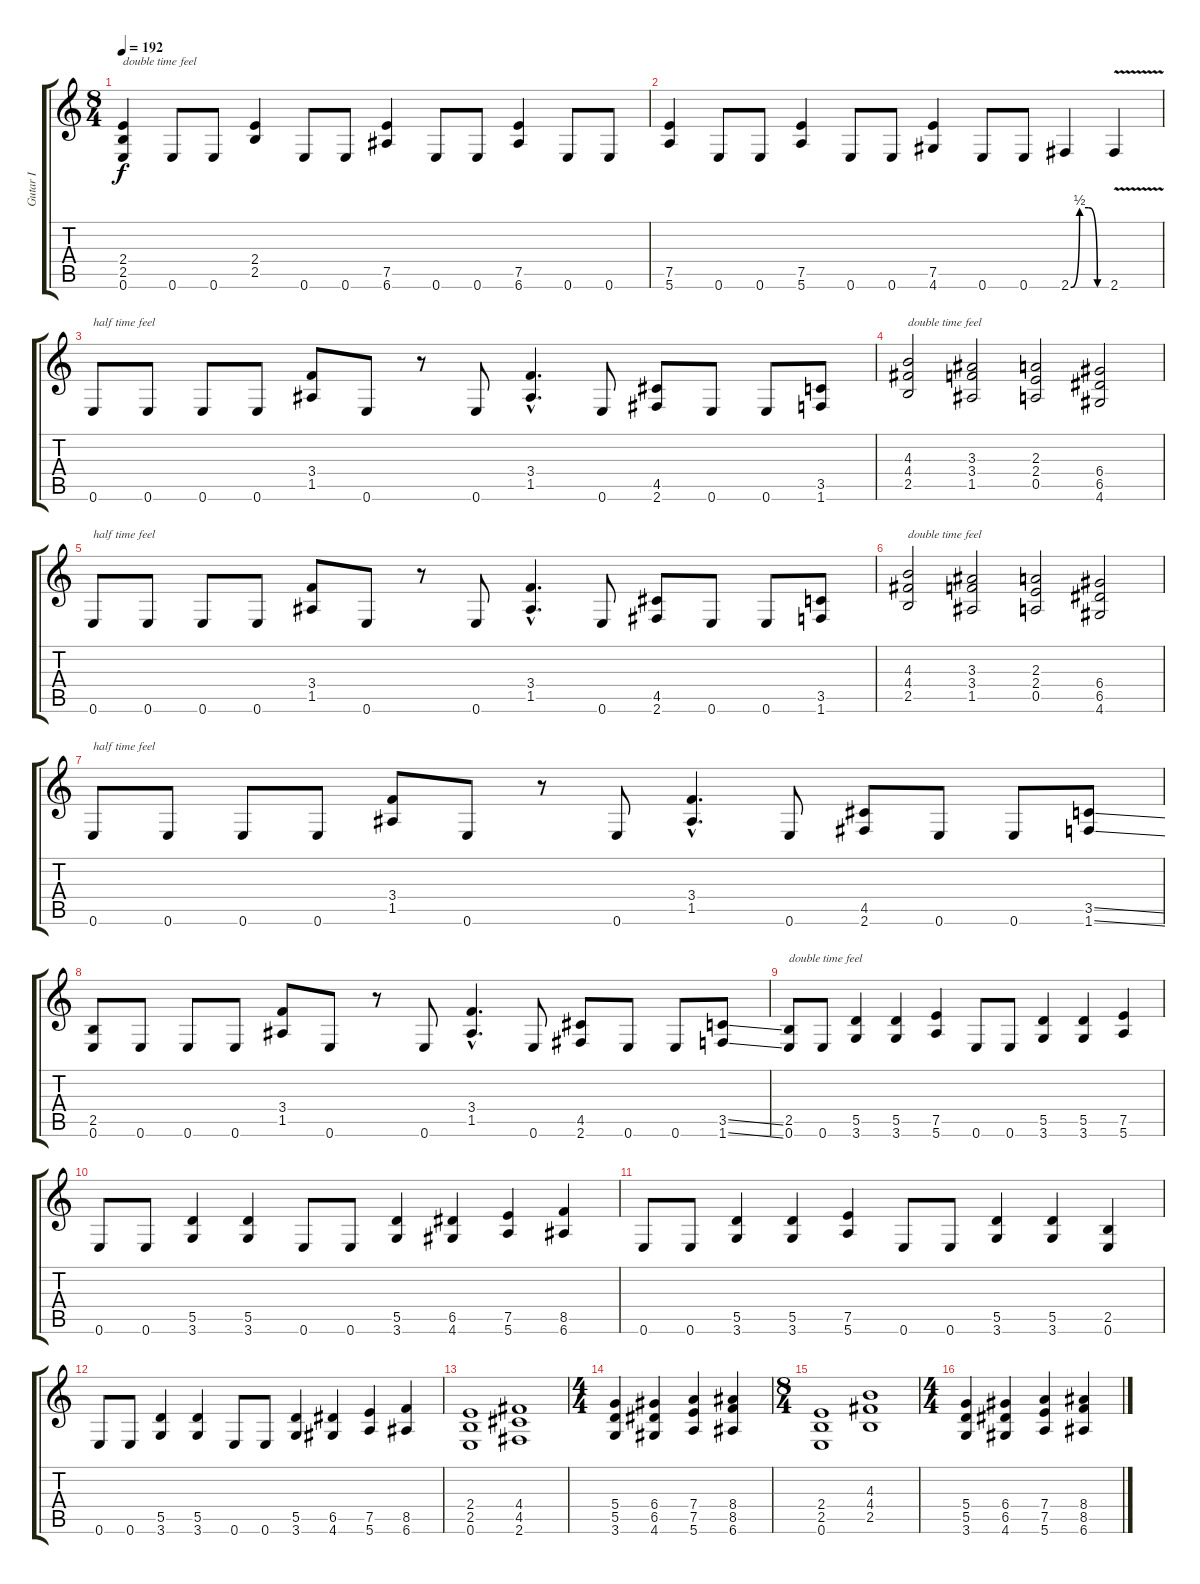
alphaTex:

\track ("Gutar I" "Gutar I") {instrument distortionguitar}
\staff {score tabs}
\tuning (E4 B3 G3 D3 A2 E2) {hide}
\ts (8 4)
\tempo 192
\clef g2
\ks c
(2.4 2.5 0.6).4{txt "double time feel" dy f} 0.6.8 0.6.8 (2.4 2.5).4 0.6.8 0.6.8 (7.5 6.6).4 0.6.8 0.6.8 (7.5 6.6).4 0.6.8 0.6.8 |
(7.5 5.6).4 0.6.8 0.6.8 (7.5 5.6).4 0.6.8 0.6.8 (7.5 4.6).4 0.6.8 0.6.8 2.6{be (custom 0 0 15 2 30 2 45 0 60 0)}.4 2.6{v}.4 |
0.6.8{txt "half time feel"} 0.6.8 0.6.8 0.6.8 (3.4 1.5).8 0.6.8 r.8 0.6.8 (3.4{hac} 1.5{hac}).4{d} 0.6.8 (4.5 2.6).8 0.6.8 0.6.8 (3.5 1.6).8 |
(4.3 4.4 2.5).2{txt "double time feel"} (3.3 3.4 1.5).2 (2.3 2.4 0.5).2 (6.4 6.5 4.6).2 |
0.6.8{txt "half time feel"} 0.6.8 0.6.8 0.6.8 (3.4 1.5).8 0.6.8 r.8 0.6.8 (3.4{hac} 1.5{hac}).4{d} 0.6.8 (4.5 2.6).8 0.6.8 0.6.8 (3.5 1.6).8 |
(4.3 4.4 2.5).2{txt "double time feel"} (3.3 3.4 1.5).2 (2.3 2.4 0.5).2 (6.4 6.5 4.6).2 |
0.6.8{txt "half time feel"} 0.6.8 0.6.8 0.6.8 (3.4 1.5).8 0.6.8 r.8 0.6.8 (3.4{hac} 1.5{hac}).4{d} 0.6.8 (4.5 2.6).8 0.6.8 0.6.8 (3.5{ss} 1.6{ss}).8 |
(2.5 0.6).8 0.6.8 0.6.8 0.6.8 (3.4 1.5).8 0.6.8 r.8 0.6.8 (3.4{hac} 1.5{hac}).4{d} 0.6.8 (4.5 2.6).8 0.6.8 0.6.8 (3.5{ss} 1.6{ss}).8 |
(2.5 0.6).8{txt "double time feel"} 0.6.8 (5.5 3.6).4 (5.5 3.6).4 (7.5 5.6).4 0.6.8 0.6.8 (5.5 3.6).4 (5.5 3.6).4 (7.5 5.6).4 |
0.6.8 0.6.8 (5.5 3.6).4 (5.5 3.6).4 0.6.8 0.6.8 (5.5 3.6).4 (6.5 4.6).4 (7.5 5.6).4 (8.5 6.6).4 |
0.6.8 0.6.8 (5.5 3.6).4 (5.5 3.6).4 (7.5 5.6).4 0.6.8 0.6.8 (5.5 3.6).4 (5.5 3.6).4 (2.5 0.6).4 |
0.6.8 0.6.8 (5.5 3.6).4 (5.5 3.6).4 0.6.8 0.6.8 (5.5 3.6).4 (6.5 4.6).4 (7.5 5.6).4 (8.5 6.6).4 |
(2.4 2.5 0.6).1 (4.4 4.5 2.6).1 |
\ts (4 4)
(5.4 5.5 3.6).4 (6.4 6.5 4.6).4 (7.4 7.5 5.6).4 (8.4 8.5 6.6).4 |
\ts (8 4)
(2.4 2.5 0.6).1 (4.3 4.4 2.5).1 |
\ts (4 4)
(5.4 5.5 3.6).4 (6.4 6.5 4.6).4 (7.4 7.5 5.6).4 (8.4 8.5 6.6).4
